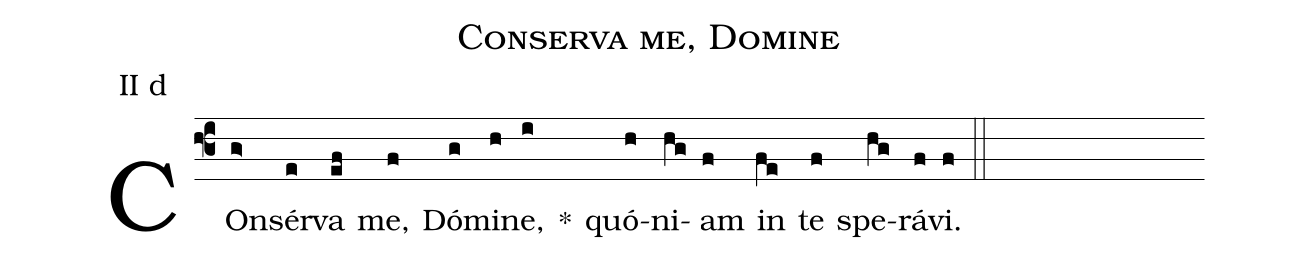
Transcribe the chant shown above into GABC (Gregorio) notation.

name: Conserva me, Domine;
office-part: vesperae II, 2. ant.;
mode: 2;
annotation: II d;
%%
(f3)
CO(g>)nsér(e)va(ef) me,(f) Dó(g)mi(h)ne,(i) *()
quó(h)ni(hg)am(f) in(fe) te(f) spe(hg)rá(f)vi.(f) (::)
